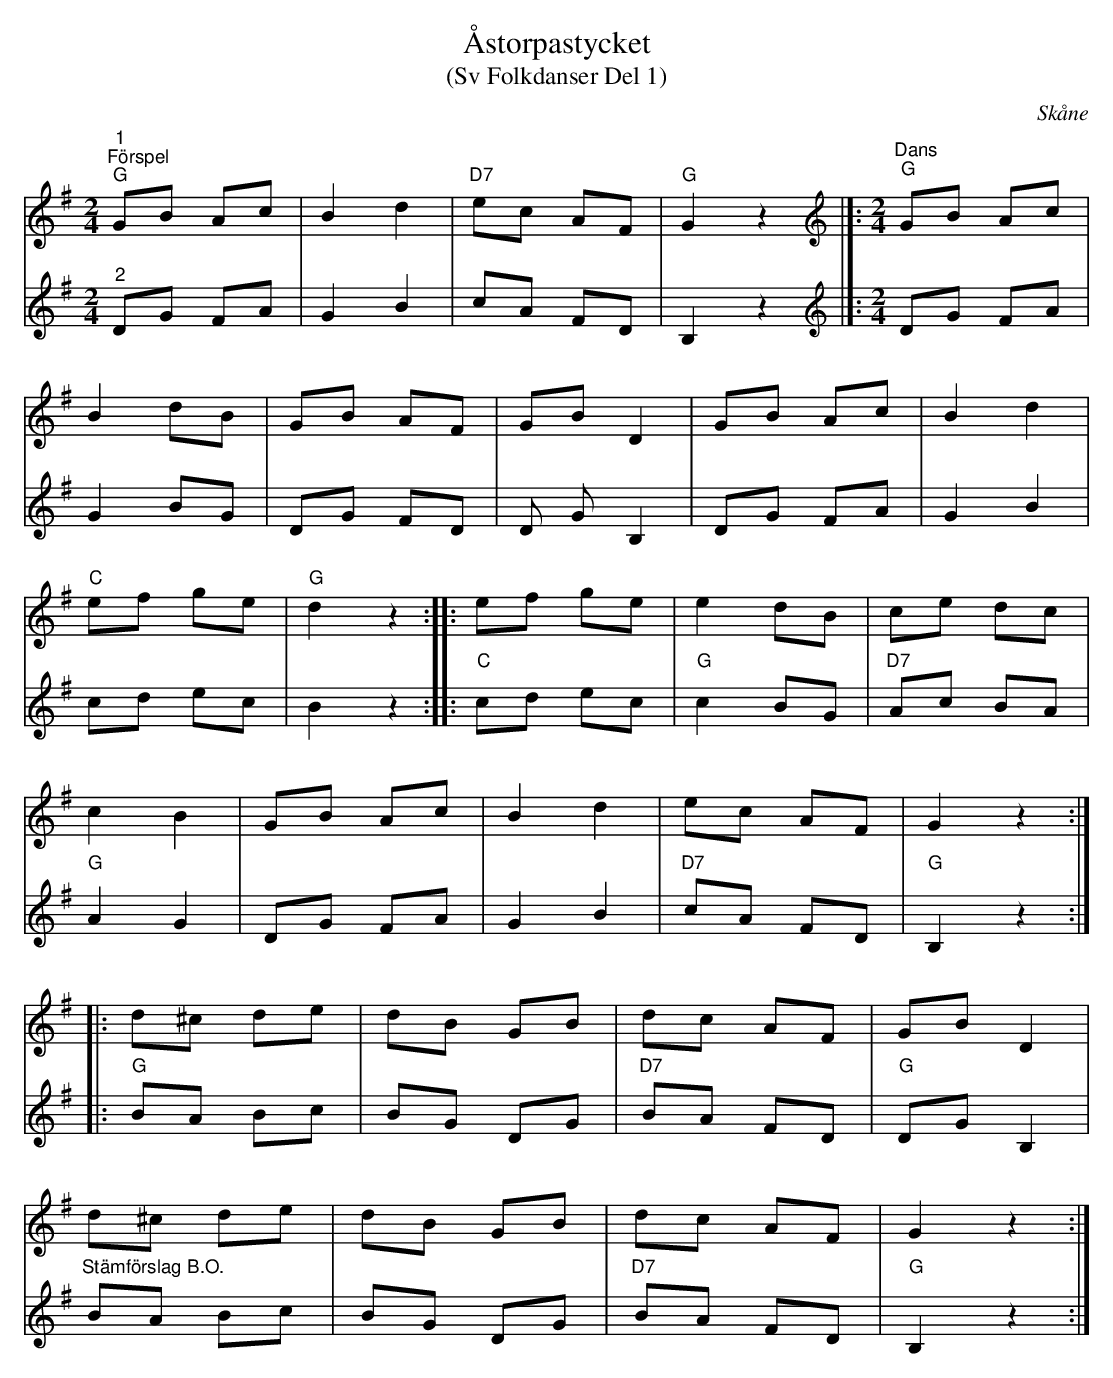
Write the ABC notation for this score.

X:1
T:Åstorpastycket
T:(Sv Folkdanser Del 1)
O:Skåne
L:1/8
M:2/4
K:G
V:1
"^1""^Förspel""G" GB Ac | B2 d2 |"D7" ec AF |"G" G2 z2 |]: [K:G][M:2/4][K:treble]"^Dans""G" GB Ac |
B2 dB | GB AF | GB D2 | GB Ac | B2 d2 |
"C" ef ge | "G" d2 z2 :: ef ge | e2 dB | ce dc |
c2 B2 | GB Ac | B2 d2 | ec AF | G2 z2 ::
d^c de | dB GB | dc AF | GB D2 |
d^c de | dB GB | dc AF | G2 z2 :|
V:2
"^2" DG FA | G2 B2 | cA FD | B,2 z2 |]:[K:G][M:2/4][K:treble] DG FA | G2 BG | DG FD | D G B,2 |
DG FA | G2 B2 | cd ec | B2 z2 ::"C" cd ec |"G" c2 BG |"D7" Ac BA |"G" A2 G2 | DG FA | G2 B2 |
"D7" cA FD |"G" B,2 z2 ::"G" BA Bc | BG DG |"D7" BA FD |"G" DG B,2 | "^Stämförslag B.O." BA Bc | BG DG |"D7" BA FD |"G" B,2 z2 :|
